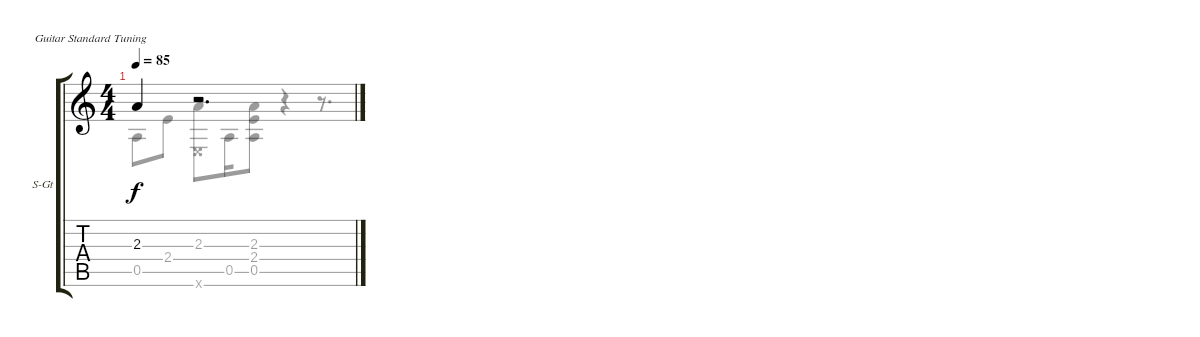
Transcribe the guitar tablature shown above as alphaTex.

\defaultSystemsLayout 4
\bracketExtendMode groupsimilarinstruments
\firstSystemTrackNameOrientation horizontal
\otherSystemsTrackNameOrientation horizontal
\track ("Steel Guitar" "S-Gt") {instrument acousticguitarsteel}
\staff {score tabs}
\tuning (E4 B3 G3 D3 A2 E2)
\voice
\ts (4 4)
\tempo 85
\clef g2
\ks c
2.3{t}.4{dy f} r.2{d}
\voice
\clef g2
\ottava regular
\simile none
\ks c
0.5.8{dy f} 2.4.8 (0.6{x} 2.3).8 0.5.16 (2.4 0.5 2.3).8 r.4 r.8{d}
